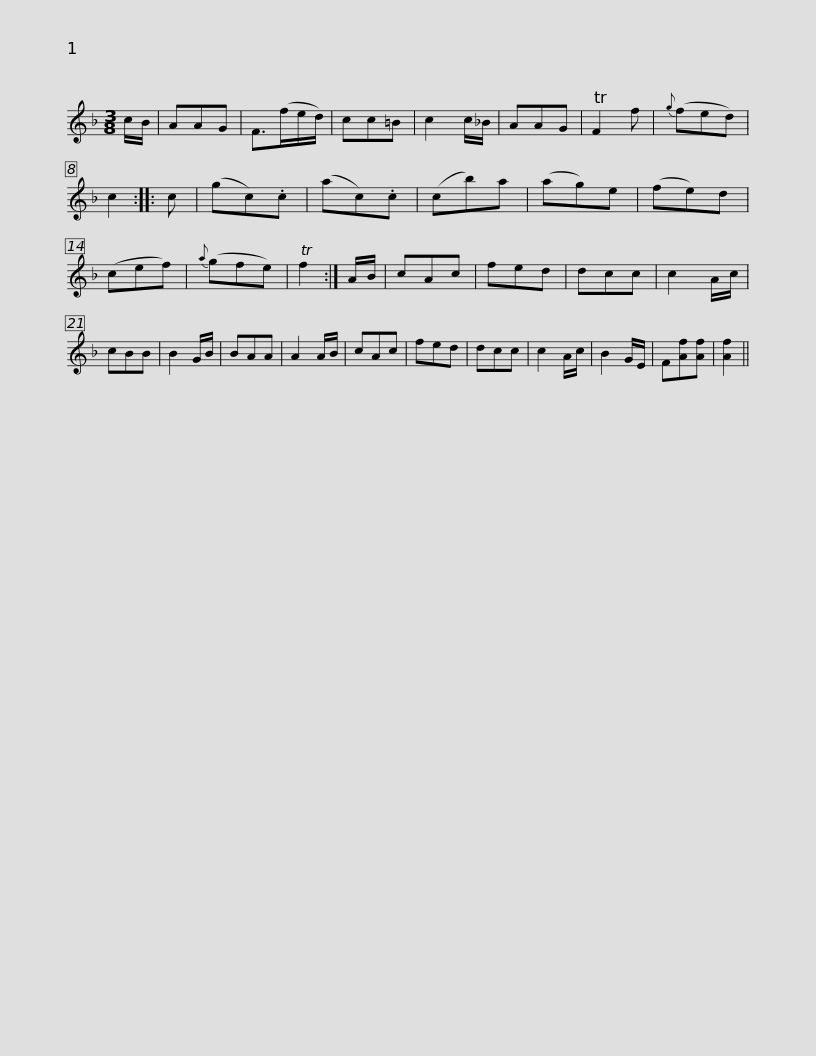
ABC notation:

X:1
L:1/8
M:3/8
I:linebreak $
K:F
V:1 treble
V:1
 c/B/ | AAG | F>(fe/d/) | cc=B | c2 c/_B/ | %5
 AAG | TF2 f |{g} (fed) | c2 :: c | %10
 (gc).c | (ac).c | (cb)a |$ (ag)e | (fe)d | %15
 (cef) |{a} (gfe) | Tf2 :| A/B/ | cAc | %20
 fed | dcc | c2 A/c/ | cBB | B2 G/B/ | %25
 BAA | A2 A/B/ |$ cAc | fed | dcc | %30
 c2 A/c/ | B2 G/E/ | F[Af][Af] | [Af]2 || %34
